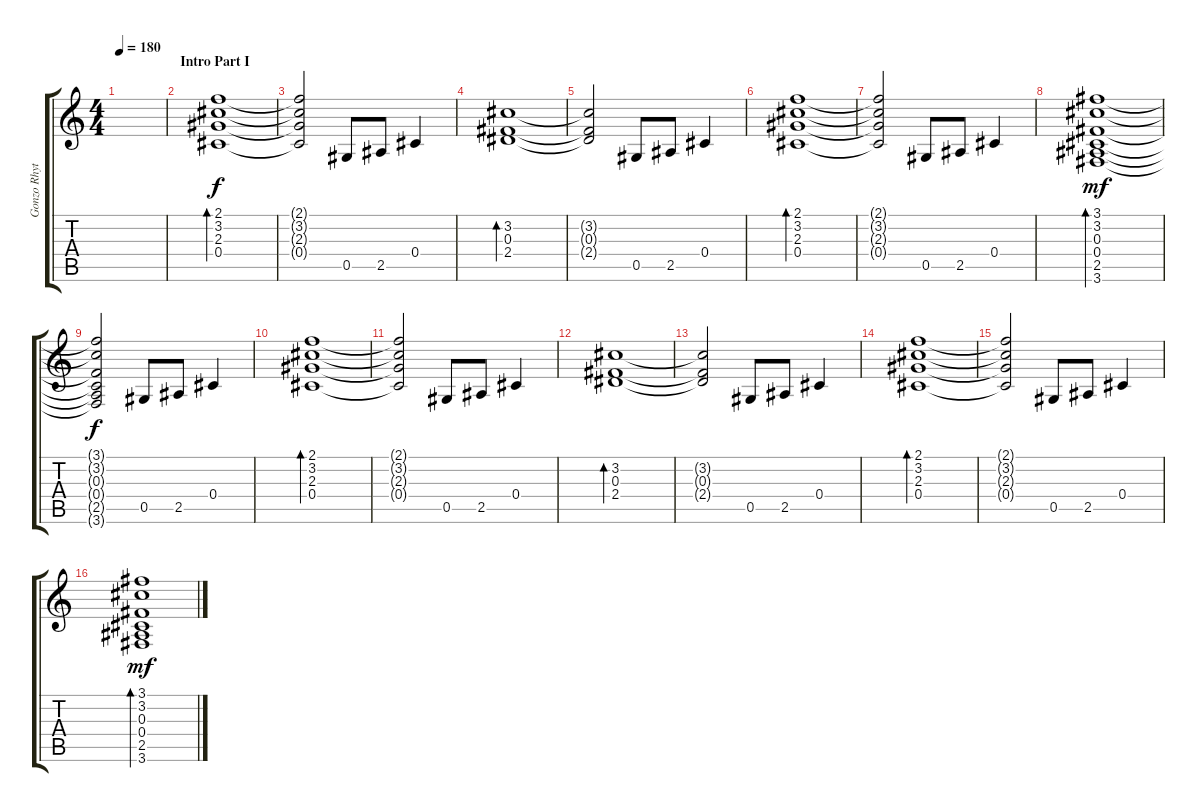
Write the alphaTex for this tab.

\track ("Gonzo Rhythm II" "Gonzo Rhyt") {instrument overdrivenguitar}
\staff {score tabs}
\tuning (Eb4 Bb3 Gb3 Db3 Ab2 Eb2) {hide}
\ts (4 4)
\tempo 180
\clef g2
\ks c
|
\section ("" "Intro Part I")
(2.1 3.2 2.3 0.4).1{bd 120} |
(2.1{t} 3.2{t} 2.3{t} 0.4{t}).2 0.5.8 2.5.8 0.4.4 |
(3.2 0.3 2.4).1{bd 120} |
(3.2{t} 0.3{t} 2.4{t}).2 0.5.8 2.5.8 0.4.4 |
(2.1 3.2 2.3 0.4).1{bd 120} |
(2.1{t} 3.2{t} 2.3{t} 0.4{t}).2 0.5.8 2.5.8 0.4.4 |
(3.1 3.2 0.3 0.4 2.5 3.6).1{bd 120 dy mf} |
(3.1{t} 3.2{t} 0.3{t} 0.4{t} 2.5{t} 3.6{t}).2{dy f} 0.5.8 2.5.8 0.4.4 |
(2.1 3.2 2.3 0.4).1{bd 120} |
(2.1{t} 3.2{t} 2.3{t} 0.4{t}).2 0.5.8 2.5.8 0.4.4 |
(3.2 0.3 2.4).1{bd 120} |
(3.2{t} 0.3{t} 2.4{t}).2 0.5.8 2.5.8 0.4.4 |
(2.1 3.2 2.3 0.4).1{bd 120} |
(2.1{t} 3.2{t} 2.3{t} 0.4{t}).2 0.5.8 2.5.8 0.4.4 |
(3.1 3.2 0.3 0.4 2.5 3.6).1{bd 120 dy mf}
